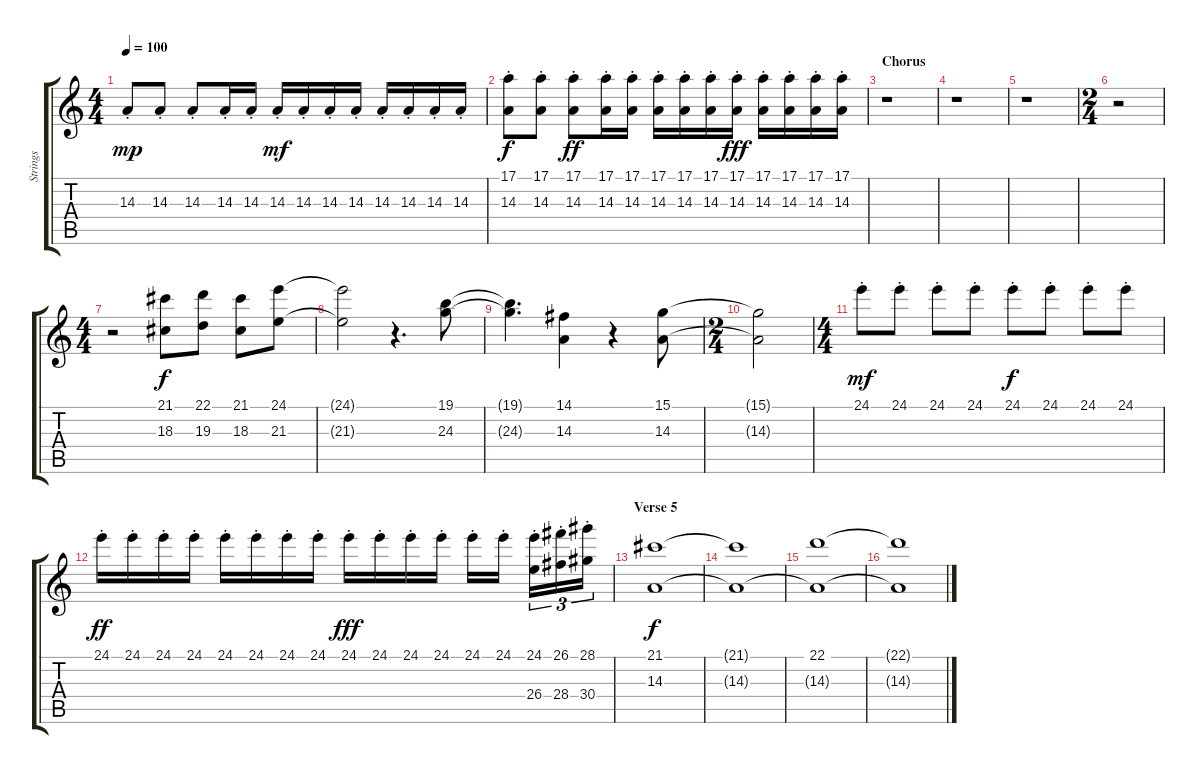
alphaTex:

\track ("Strings" "Strings") {instrument stringensemble1}
\staff {score tabs}
\tuning (E4 B3 G3 D3 A2 E2) {hide}
\ts (4 4)
\tempo 100
\clef g2
\ks c
14.3{st}.8{dy mp volume 13} 14.3{st}.8 14.3{st}.8 14.3{st}.16 14.3{st}.16 14.3{st}.16{dy mf volume 15} 14.3{st}.16 14.3{st}.16 14.3{st}.16 14.3{st}.16 14.3{st}.16 14.3{st}.16 14.3{st}.16 |
(17.1{st} 14.3{st}).8{dy f volume 15} (17.1{st} 14.3{st}).8 (17.1{st} 14.3{st}).8{dy ff} (17.1{st} 14.3{st}).16 (17.1{st} 14.3{st}).16 (17.1{st} 14.3{st}).16 (17.1{st} 14.3{st}).16 (17.1{st} 14.3{st}).16 (17.1{st} 14.3{st}).16{dy fff} (17.1{st} 14.3{st}).16 (17.1{st} 14.3{st}).16 (17.1{st} 14.3{st}).16 (17.1{st} 14.3{st}).16 |
\section ("" "Chorus")
r.1 |
r.1 |
r.1 |
\ts (2 4)
r.2 |
\ts (4 4)
r.2 (21.1 18.3).8{dy f volume 12} (22.1 19.3).8 (21.1 18.3).8 (24.1 21.3).8 |
(24.1{t} 21.3{t}).2 r.4{d} (19.1 24.3).8 |
(19.1{t} 24.3{t}).4{d} (14.1 14.3).4 r.4 (15.1 14.3).8 |
\ts (2 4)
(15.1{t} 14.3{t}).2 |
\ts (4 4)
24.1{st}.8{dy mf} 24.1{st}.8 24.1{st}.8 24.1{st}.8 24.1{st}.8{dy f} 24.1{st}.8 24.1{st}.8 24.1{st}.8 |
24.1{st}.16{dy ff} 24.1{st}.16 24.1{st}.16 24.1{st}.16 24.1{st}.16 24.1{st}.16 24.1{st}.16 24.1{st}.16 24.1{st}.16{dy fff} 24.1{st}.16 24.1{st}.16 24.1{st}.16 24.1{st}.16 24.1{st}.16 (24.1{st} 26.4{st}).16{tu (3 2)} (26.1{st} 28.4{st}).16{tu (3 2)} (28.1{st} 30.4{st}).16{tu (3 2)} |
\section ("" "Verse 5")
(21.1 14.3).1{dy f} |
(21.1{t} 14.3{t}).1 |
(22.1 14.3{t}).1 |
(22.1{t} 14.3{t}).1
